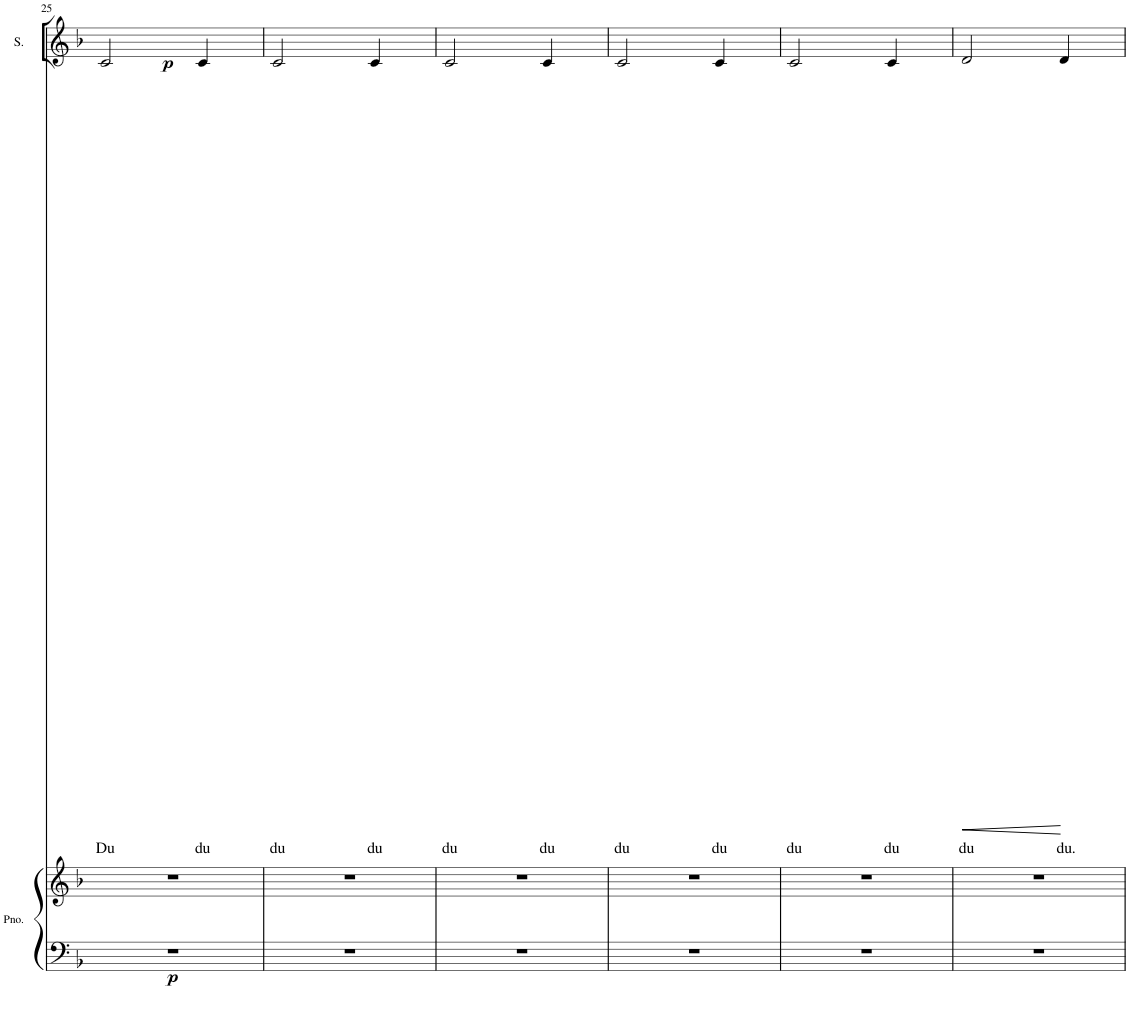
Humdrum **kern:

**kern	**text	**dynam
*part1	*part1	*part1
*staff1	*staff1	*staff1
*I"Soprano	*	*
*I'S.	*	*
!!LO:PB:g=z
*clefG2	*	*
*k[b-]	*	*
*M3/4	*	*
=25	=25	=25
!	!LO:LY:b	!LO:DY:b
2c/	Du	p
!	!LO:LY:b	!
4c/	du	.
=26	=26	=26
!	!LO:LY:b	!
2c/	du	.
!	!LO:LY:b	!
4c/	du	.
=27	=27	=27
!	!LO:LY:b	!
2c/	du	.
!	!LO:LY:b	!
4c/	du	.
=28	=28	=28
!	!LO:LY:b	!
2c/	du	.
!	!LO:LY:b	!
4c/	du	.
=29	=29	=29
!	!LO:LY:b	!
2c/	du	.
!	!LO:LY:b	!
4c/	du	.
=30	=30	=30
!	!LO:LY:b	!LO:HP:b
2d/	du	<
!	!LO:LY:b	!
4d/	du.	[
=	=	=
*-	*-	*-
